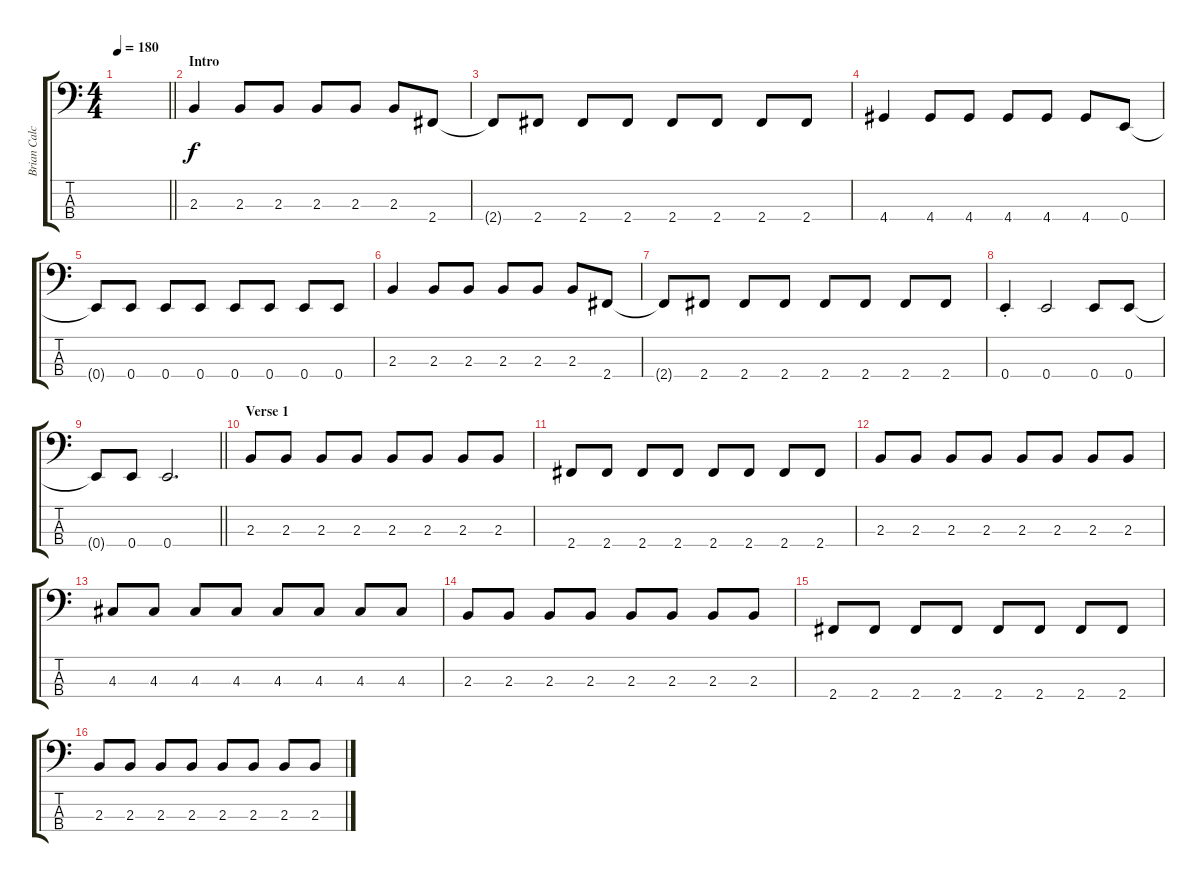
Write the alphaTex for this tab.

\track ("Brian Calcara" "Brian Calc") {instrument electricbasspick}
\staff {score tabs}
\tuning (G2 D2 A1 E1) {hide}
\ts (4 4)
\tempo 180
\clef f4
\barLineRight lightlight
\ks c
|
\section ("" "Intro")
2.3.4 2.3.8 2.3.8 2.3.8 2.3.8 2.3.8 2.4.8 |
2.4{t}.8 2.4.8 2.4.8 2.4.8 2.4.8 2.4.8 2.4.8 2.4.8 |
4.4.4 4.4.8 4.4.8 4.4.8 4.4.8 4.4.8 0.4.8 |
0.4{t}.8 0.4.8 0.4.8 0.4.8 0.4.8 0.4.8 0.4.8 0.4.8 |
2.3.4 2.3.8 2.3.8 2.3.8 2.3.8 2.3.8 2.4.8 |
2.4{t}.8 2.4.8 2.4.8 2.4.8 2.4.8 2.4.8 2.4.8 2.4.8 |
0.4{st}.4 0.4.2 0.4.8 0.4.8 |
\barLineRight lightlight
0.4{t}.8 0.4.8 0.4.2{d} |
\section ("" "Verse 1")
2.3.8 2.3.8 2.3.8 2.3.8 2.3.8 2.3.8 2.3.8 2.3.8 |
2.4.8 2.4.8 2.4.8 2.4.8 2.4.8 2.4.8 2.4.8 2.4.8 |
2.3.8 2.3.8 2.3.8 2.3.8 2.3.8 2.3.8 2.3.8 2.3.8 |
4.3.8 4.3.8 4.3.8 4.3.8 4.3.8 4.3.8 4.3.8 4.3.8 |
2.3.8 2.3.8 2.3.8 2.3.8 2.3.8 2.3.8 2.3.8 2.3.8 |
2.4.8 2.4.8 2.4.8 2.4.8 2.4.8 2.4.8 2.4.8 2.4.8 |
2.3.8 2.3.8 2.3.8 2.3.8 2.3.8 2.3.8 2.3.8 2.3.8
